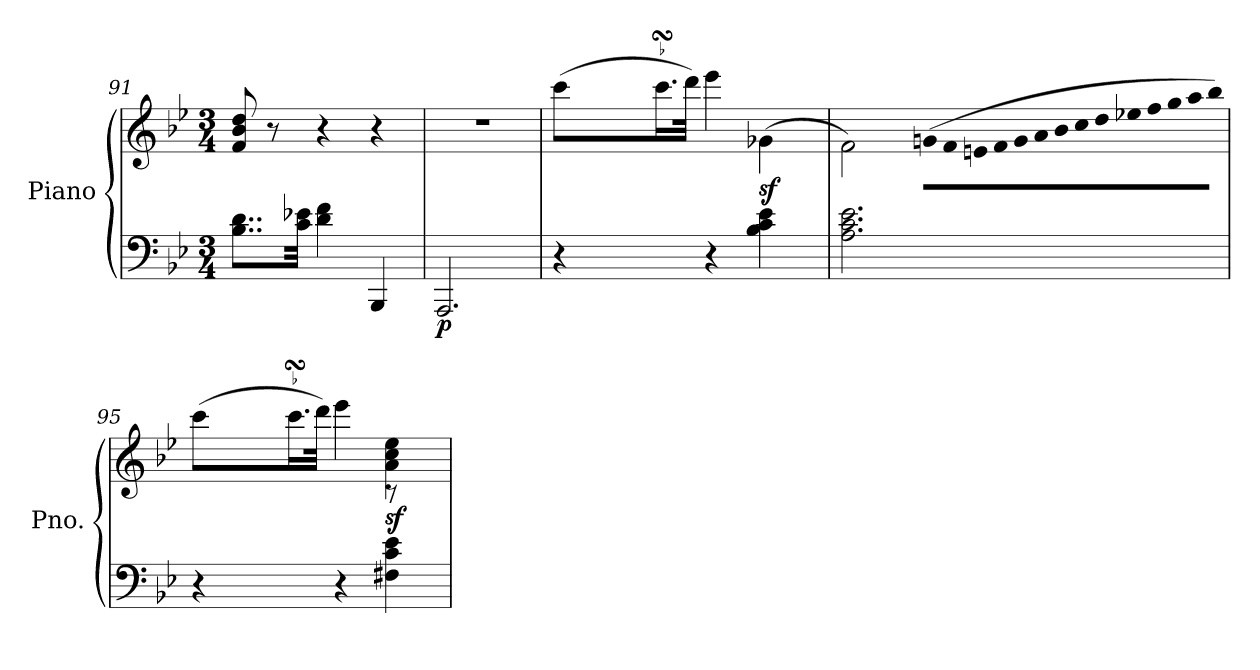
**kern	**kern	**dynam
*part1	*part1	*part1
*staff2	*staff1	*staff1/2
*I"Piano	*	*
*I'Pno.	*	*
*clefF4	*clefG2	*
*k[b-e-]	*k[b-e-]	*
*M3/4	*M3/4	*
=91	=91	=91
!	!	!LO:DY:b=2
8..B-\ 8..d\L	8f/ 8b-/ 8dd/	other-dynamics
.	8r	.
32c\ 32e-X\Jkk	.	.
4d\ 4f\	4r	.
4BBB-/	4r	.
=92	=92	=92
!	!	!LO:DY:b=2
2.AAA/	2.r	p
=93	=93	=93
*	*^	*
4r	(>8ccc\L	16.ryy	.
*	*	*Xtuplet	*
.	.	96dddyy	.
.	.	96cccyy	.
.	.	96bbnyy	.
.	16.cccsSSS\L	2ryy	.
.	32ddd\JJk)	.	.
4r	4eee-\	.	.
!	!	!	!LO:DY:b
4B-\ 4c\ 4e-\	(4g-X\	.	sf
.	.	8ryy	.
*	*v	*v	*
!!LO:LB:g=z
=94	=94	=94
2.A\ 2.c\ 2.e-\	2f\)	.
!	!LO:N:vis=32	!
.	(960%17gn\LLL	.
!	!LO:N:vis=32	!
.	960%17f\	.
!	!LO:N:vis=32	!
.	960%17en\	.
!	!LO:N:vis=32	!
.	960%17f\	.
!	!LO:N:vis=32	!
.	960%17g\	.
!	!LO:N:vis=32	!
.	960%17a\	.
!	!LO:N:vis=32	!
.	960%17b-\	.
!	!LO:N:vis=32	!
.	960%17cc\	.
!	!LO:N:vis=32	!
.	960%17dd\	.
!	!LO:N:vis=32	!
.	960%17ee-X\	.
!	!LO:N:vis=32	!
.	960%17ff\	.
!	!LO:N:vis=32	!
.	960%17gg\	.
!	!LO:N:vis=32	!
.	960%17aa\	.
!	!LO:N:vis=32	!
.	960%17bb-\JJJ)	.
.	480ryy	.
=95	=95	=95
*	*^	*
4r	(>8ccc\L	16.ryy	.
.	.	96dddyy	.
.	.	96cccyy	.
.	.	96bbnyy	.
.	16.cccsSSS\L	4.ryy	.
.	32ddd\JJk)	.	.
4r	4eee-\	.	.
!	!	!	!LO:DY:b
4F#X\ 4c\ 4e-\	4a\ 4cc\ 4ee-\	8r	sf
.	.	8ryy	.
*	*v	*v	*
=	=	=
*-	*-	*-
